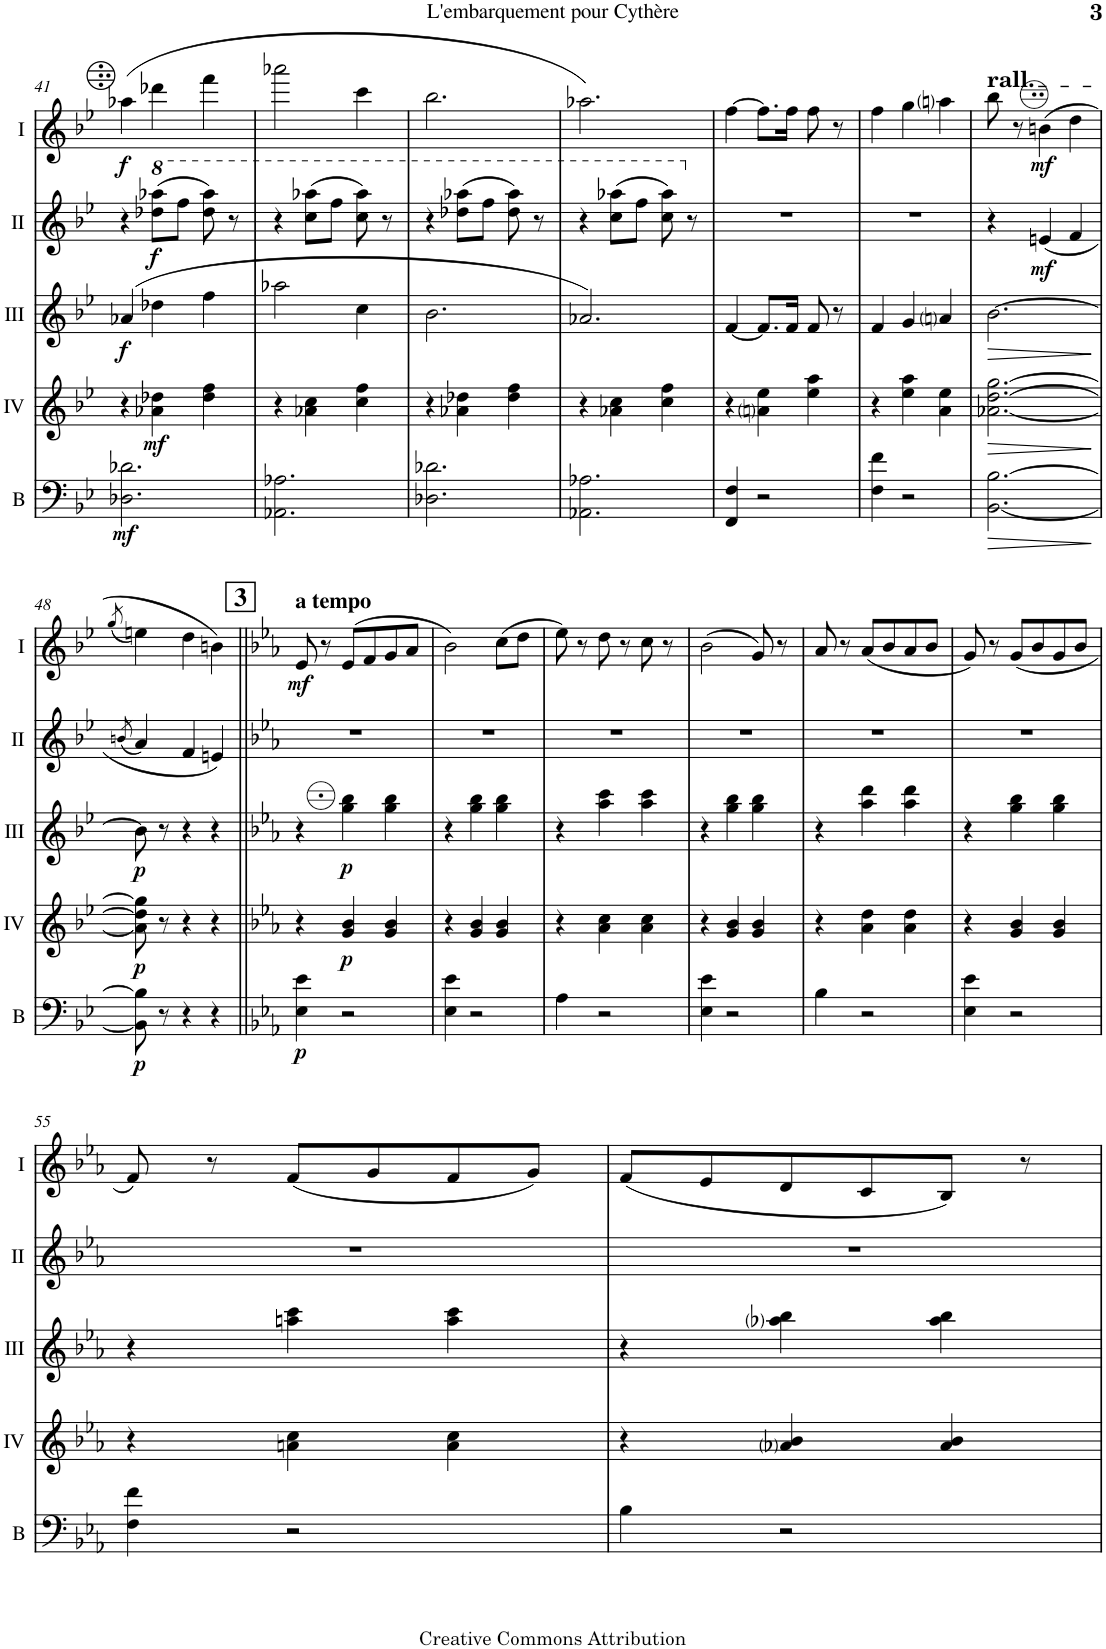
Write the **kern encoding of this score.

**kern	**dynam	**kern	**dynam	**kern	**dynam	**kern	**dynam	**kern	**dynam
*part5	*part5	*part4	*part4	*part3	*part3	*part2	*part2	*part1	*part1
*staff5	*staff5	*staff4	*staff4	*staff3	*staff3	*staff2	*staff2	*staff1	*staff1
*I"Bass	*	*I"Acc. 4	*	*I"Acc. 3	*	*I"Acc. 2	*	*I"Acc. 1	*
*I'B	*	*	*	*	*	*	*	*	*
!!LO:PB:g=z
*clefF4	*	*clefG2	*	*clefG2	*	*clefG2	*	*clefG2	*
*Trd7c12	*	*Trd7c12	*	*Trd7c12	*	*	*	*	*
*k[b-e-]	*	*k[b-e-]	*	*k[b-e-]	*	*k[b-e-]	*	*k[b-e-]	*
*M3/4	*	*M3/4	*	*M3/4	*	*M3/4	*	*M3/4	*
=41	=41	=41	=41	=41	=41	=41	=41	=41	=41
!	!LO:DY:b	!	!	!	!LO:DY:b	!	!	!	!LO:DY:b
2.D-X\ 2.d-X\	mf	4r	.	(4a-X/	f	4r	.	(4aa-X\	f
*	*	*	*	*	*	*8va	*	*	*
!	!	!	!LO:DY:b	!	!	!	!LO:DY:b	!	!
.	.	4a-X\ 4dd-X\	mf	4dd-X\	.	(8ddd-X\ 8aaa-X\L	f	4ddd-X\	.
.	.	.	.	.	.	8fff\J	.	.	.
.	.	4dd-\ 4ff\	.	4ff\	.	8ddd-\ 8aaa-\)	.	4fff\	.
.	.	.	.	.	.	8r	.	.	.
=42	=42	=42	=42	=42	=42	=42	=42	=42	=42
2.AA-X\ 2.A-X\	.	4r	.	2aa-X\	.	4r	.	2aaa-X\	.
.	.	4a-X\ 4cc\	.	.	.	(8ccc\ 8aaa-X\L	.	.	.
.	.	.	.	.	.	8fff\J	.	.	.
.	.	4cc\ 4ff\	.	4cc\	.	8ccc\ 8aaa-\)	.	4ccc\	.
.	.	.	.	.	.	8r	.	.	.
=43	=43	=43	=43	=43	=43	=43	=43	=43	=43
2.D-X\ 2.d-X\	.	4r	.	2.b-\	.	4r	.	2.bb-\	.
.	.	4a-X\ 4dd-X\	.	.	.	(8ddd-X\ 8aaa-X\L	.	.	.
.	.	.	.	.	.	8fff\J	.	.	.
.	.	4dd-\ 4ff\	.	.	.	8ddd-\ 8aaa-\)	.	.	.
.	.	.	.	.	.	8r	.	.	.
=44	=44	=44	=44	=44	=44	=44	=44	=44	=44
2.AA-X\ 2.A-X\	.	4r	.	2.a-X/)	.	4r	.	2.aa-X\)	.
.	.	4a-X\ 4cc\	.	.	.	(8ccc\ 8aaa-X\L	.	.	.
.	.	.	.	.	.	8fff\J	.	.	.
.	.	4cc\ 4ff\	.	.	.	8ccc\ 8aaa-\)	.	.	.
*	*	*	*	*	*	*X8va	*	*	*
.	.	.	.	.	.	8r	.	.	.
=45	=45	=45	=45	=45	=45	=45	=45	=45	=45
4FF/ 4F/	.	4r	.	[4f/	.	2.r	.	[4ff\	.
2r	.	4ani\ 4ee-\	.	8.f/L]	.	.	.	8.ff\L]	.
.	.	.	.	16f/Jk	.	.	.	16ff\Jk	.
.	.	4ee-\ 4aa\	.	8f/	.	.	.	8ff\	.
.	.	.	.	8r	.	.	.	8r	.
=46	=46	=46	=46	=46	=46	=46	=46	=46	=46
4F\ 4f\	.	4r	.	4f/	.	2.r	.	4ff\	.
2r	.	4ee-\ 4aa\	.	4g/	.	.	.	4gg\	.
.	.	4a\ 4ee-\	.	4ani/	.	.	.	4aani\	.
=47	=47	=47	=47	=47	=47	=47	=47	=47	=47
!	!	!	!	!	!	!	!	!LO:TX:a:t=rall.	!
!	!LO:HP:b	!	!LO:HP:b	!	!LO:HP:b	!	!	!	!
[2.BB-\ [2.B-\	>	[2.a-X\ [2.dd\ [2.gg\	>	[2.b-\	>	4r	.	8bb-\	.
.	.	.	.	.	.	.	.	8r	.
!	!	!	!	!	!	!	!LO:DY:b	!	!LO:DY:b
.	.	.	.	.	.	(4en/	mf	(4bn\	mf
.	.	.	.	.	.	4f/	.	4dd\	.
.	]	.	]	.	]	.	.	.	.
!!LO:LB:g=z
=48	=48	=48	=48	=48	=48	=48	=48	=48	=48
.	.	.	.	.	.	(8qbn/	.	(8qgg/	.
!	!LO:DY:b	!	!LO:DY:b	!	!LO:DY:b	!	!	!	!
8BB-\] 8B-\]	p	8a-\] 8dd\] 8gg\]	p	8b-\]	p	4a/)	.	4een\)	.
8r	.	8r	.	8r	.	.	.	.	.
4r	.	4r	.	4r	.	4f/	.	4dd\	.
4r	.	4r	.	4r	.	4en/)	.	4bn\)	.
=49||	=49||	=49||	=49||	=49||	=49||	=49||	=49||	=49||	=49||
!!LO:REH:place=s1:a:B:cj:fs=14:t=3
*k[b-e-a-]	*	*k[b-e-a-]	*	*k[b-e-a-]	*	*k[b-e-a-]	*	*k[b-e-a-]	*
!	!	!	!	!	!	!	!	!LO:TX:a:B:t=a tempo	!
!	!LO:DY:b	!	!	!	!	!	!	!	!LO:DY:b
4E-\ 4e-\	p	4r	.	4r	.	2.r	.	8e-/	mf
.	.	.	.	.	.	.	.	8r	.
!	!	!	!LO:DY:b	!	!LO:DY:b	!	!	!	!
2r	.	4g/ 4b-/	p	4ggg\ 4bbb-\	p	.	.	(8e-/L	.
.	.	.	.	.	.	.	.	8f/	.
.	.	4g/ 4b-/	.	4ggg\ 4bbb-\	.	.	.	8g/	.
.	.	.	.	.	.	.	.	8a-/J	.
=50	=50	=50	=50	=50	=50	=50	=50	=50	=50
4E-\ 4e-\	.	4r	.	4r	.	2.r	.	2b-\)	.
2r	.	4g/ 4b-/	.	4ggg\ 4bbb-\	.	.	.	.	.
.	.	4g/ 4b-/	.	4ggg\ 4bbb-\	.	.	.	(8cc\L	.
.	.	.	.	.	.	.	.	8dd\J	.
=51	=51	=51	=51	=51	=51	=51	=51	=51	=51
4A-\	.	4r	.	4r	.	2.r	.	8ee-\)	.
.	.	.	.	.	.	.	.	8r	.
2r	.	4a-\ 4cc\	.	4aaa-\ 4cccc\	.	.	.	8dd\	.
.	.	.	.	.	.	.	.	8r	.
.	.	4a-\ 4cc\	.	4aaa-\ 4cccc\	.	.	.	8cc\	.
.	.	.	.	.	.	.	.	8r	.
=52	=52	=52	=52	=52	=52	=52	=52	=52	=52
4E-\ 4e-\	.	4r	.	4r	.	2.r	.	(2b-\	.
2r	.	4g/ 4b-/	.	4ggg\ 4bbb-\	.	.	.	.	.
.	.	4g/ 4b-/	.	4ggg\ 4bbb-\	.	.	.	8g/)	.
.	.	.	.	.	.	.	.	8r	.
=53	=53	=53	=53	=53	=53	=53	=53	=53	=53
4B-\	.	4r	.	4r	.	2.r	.	8a-/	.
.	.	.	.	.	.	.	.	8r	.
2r	.	4a-\ 4dd\	.	4aaa-\ 4dddd\	.	.	.	(8a-/L	.
.	.	.	.	.	.	.	.	8b-/	.
.	.	4a-\ 4dd\	.	4aaa-\ 4dddd\	.	.	.	8a-/	.
.	.	.	.	.	.	.	.	8b-/J	.
=54	=54	=54	=54	=54	=54	=54	=54	=54	=54
4E-\ 4e-\	.	4r	.	4r	.	2.r	.	8g/)	.
.	.	.	.	.	.	.	.	8r	.
2r	.	4g/ 4b-/	.	4ggg\ 4bbb-\	.	.	.	(8g/L	.
.	.	.	.	.	.	.	.	8b-/	.
.	.	4g/ 4b-/	.	4ggg\ 4bbb-\	.	.	.	8g/	.
.	.	.	.	.	.	.	.	8b-/J	.
!!LO:LB:g=z
=55	=55	=55	=55	=55	=55	=55	=55	=55	=55
4F\ 4f\	.	4r	.	4r	.	2.r	.	8f/)	.
.	.	.	.	.	.	.	.	8r	.
2r	.	4an\ 4cc\	.	4aaan\ 4cccc\	.	.	.	(8f/L	.
.	.	.	.	.	.	.	.	8g/	.
.	.	4a\ 4cc\	.	4aaa\ 4cccc\	.	.	.	8f/	.
.	.	.	.	.	.	.	.	8g/J)	.
=56	=56	=56	=56	=56	=56	=56	=56	=56	=56
4B-\	.	4r	.	4r	.	2.r	.	(8f/L	.
.	.	.	.	.	.	.	.	8e-/	.
2r	.	4a-i/ 4b-/	.	4aaa-i\ 4bbb-\	.	.	.	8d/	.
.	.	.	.	.	.	.	.	8c/	.
.	.	4a-/ 4b-/	.	4aaa-\ 4bbb-\	.	.	.	8B-/J)	.
.	.	.	.	.	.	.	.	8r	.
=	=	=	=	=	=	=	=	=	=
*-	*-	*-	*-	*-	*-	*-	*-	*-	*-
